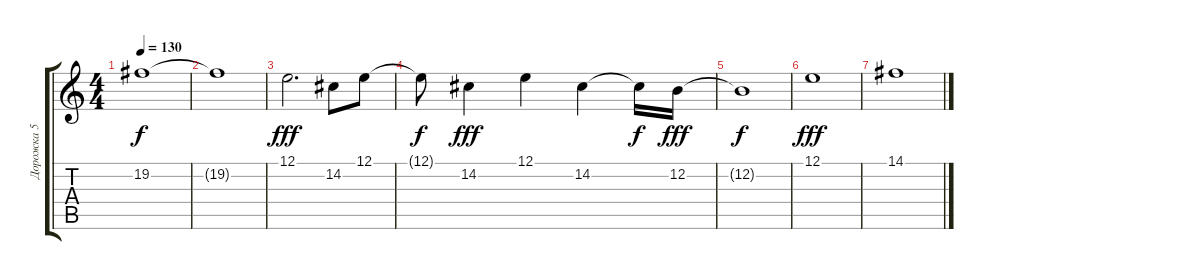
\track ("Дорожка 5" "Дорожка 5") {instrument pad4choir}
\staff {score tabs}
\tuning (E4 B3 G3 D3 A2 E2) {hide}
\ts (4 4)
\tempo 130
\clef g2
\ks c
19.2{t}.1{dy f} |
19.2{t}.1 |
12.1.2{d dy fff} 14.2.8 12.1.8 |
12.1{t}.8{dy f} 14.2.4{dy fff} 12.1.4 14.2.4 14.2{t}.16{dy f} 12.2.16{dy fff} |
12.2{t}.1{dy f} |
12.1.1{dy fff} |
14.1.1
